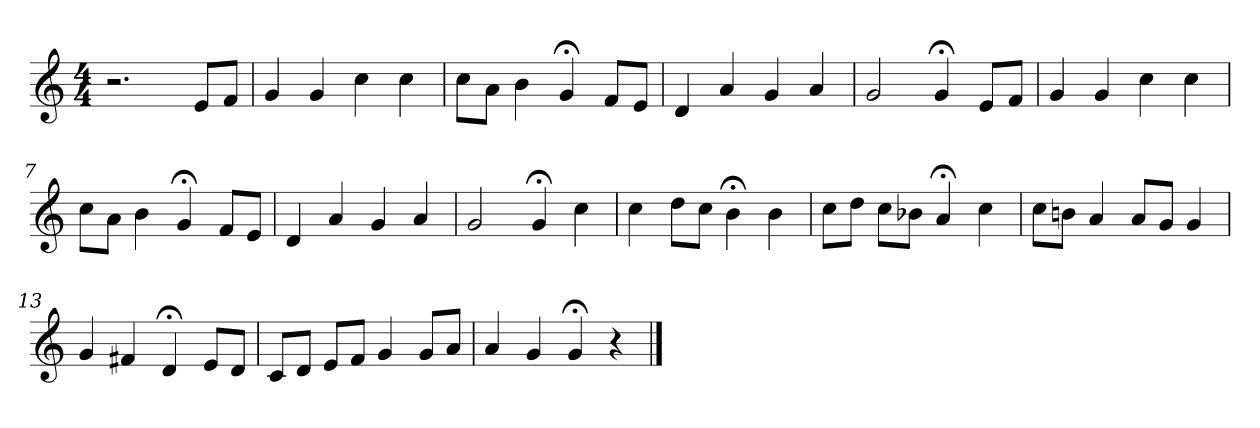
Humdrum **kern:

**kern
*part1
*staff1
*clefG2
*k[]
*C:
*M4/4
=1
2.r
8e/L
8f/J
=2
4g
4g
4cc
4cc
=3
8cc\L
8a\J
4b
4g;<
8f/L
8e/J
=4
4d
4a
4g
4a
=5
2g
4g;<
8e/L
8f/J
=6
4g
4g
4cc
4cc
=7
8cc\L
8a\J
4b
4g;<
8f/L
8e/J
=8
4d
4a
4g
4a
=9
2g
4g;<
4cc
=10
4cc
8dd\L
8cc\J
4b;<
4b
=11
8cc\L
8dd\J
8cc\L
8b-X\J
4a;<
4cc
=12
8cc\L
8bn\J
4a
8a/L
8g/J
4g
=13
4g
4f#X
4d;<
8e/L
8d/J
=14
8c/L
8d/J
8e/L
8f/J
4g
8g/L
8a/J
=15
4a
4g
4g;<
4r
==
*-
